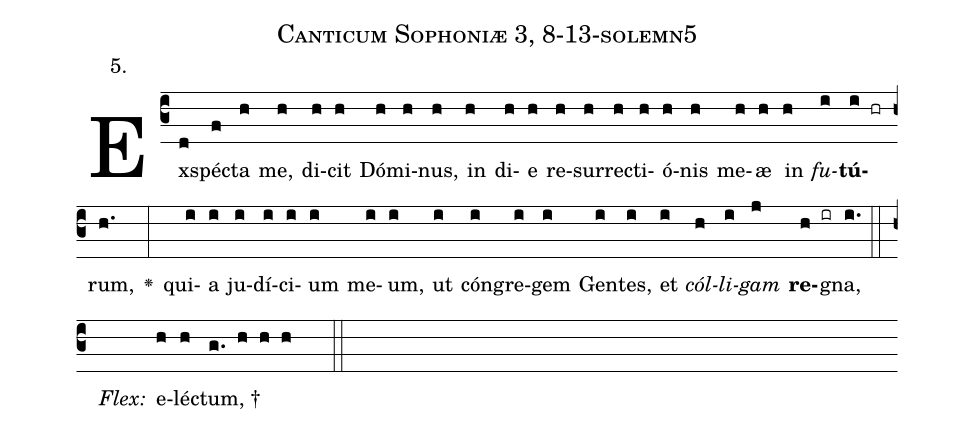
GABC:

name: Canticum Sophoniæ 3, 8-13-solemn5;
annotation: 5.;
%%
(c3)Ex(d)spé(f)cta(h) me,(h) di(h)cit(h) Dó(h)mi(h)nus,(h) in(h) di(h)e(h) re(h)sur(h)re(h)cti(h)ó(h)nis(h) me(h)æ(h) in(h) <i>fu</i>(i)<b>tú</b>(i hr)rum,(h.) <v>\greheightstar</v>(:) qui(i)a(i) ju(i)dí(i)ci(i)um(i) me(i)um,(i) ut(i) cón(i)gre(i)gem(i) Gen(i)tes,(i) et(i) <i>cól</i>(h)<i>li</i>(i)<i>gam</i>(j) <b>re</b>(h ir)gna,(i.) (::)
<i>Flex:</i>()  e(h)lé(h)ctum, †(g. h h h  ::)

%E(i) u(h) o(i) u(j) a(h) e.(i.) (::)
